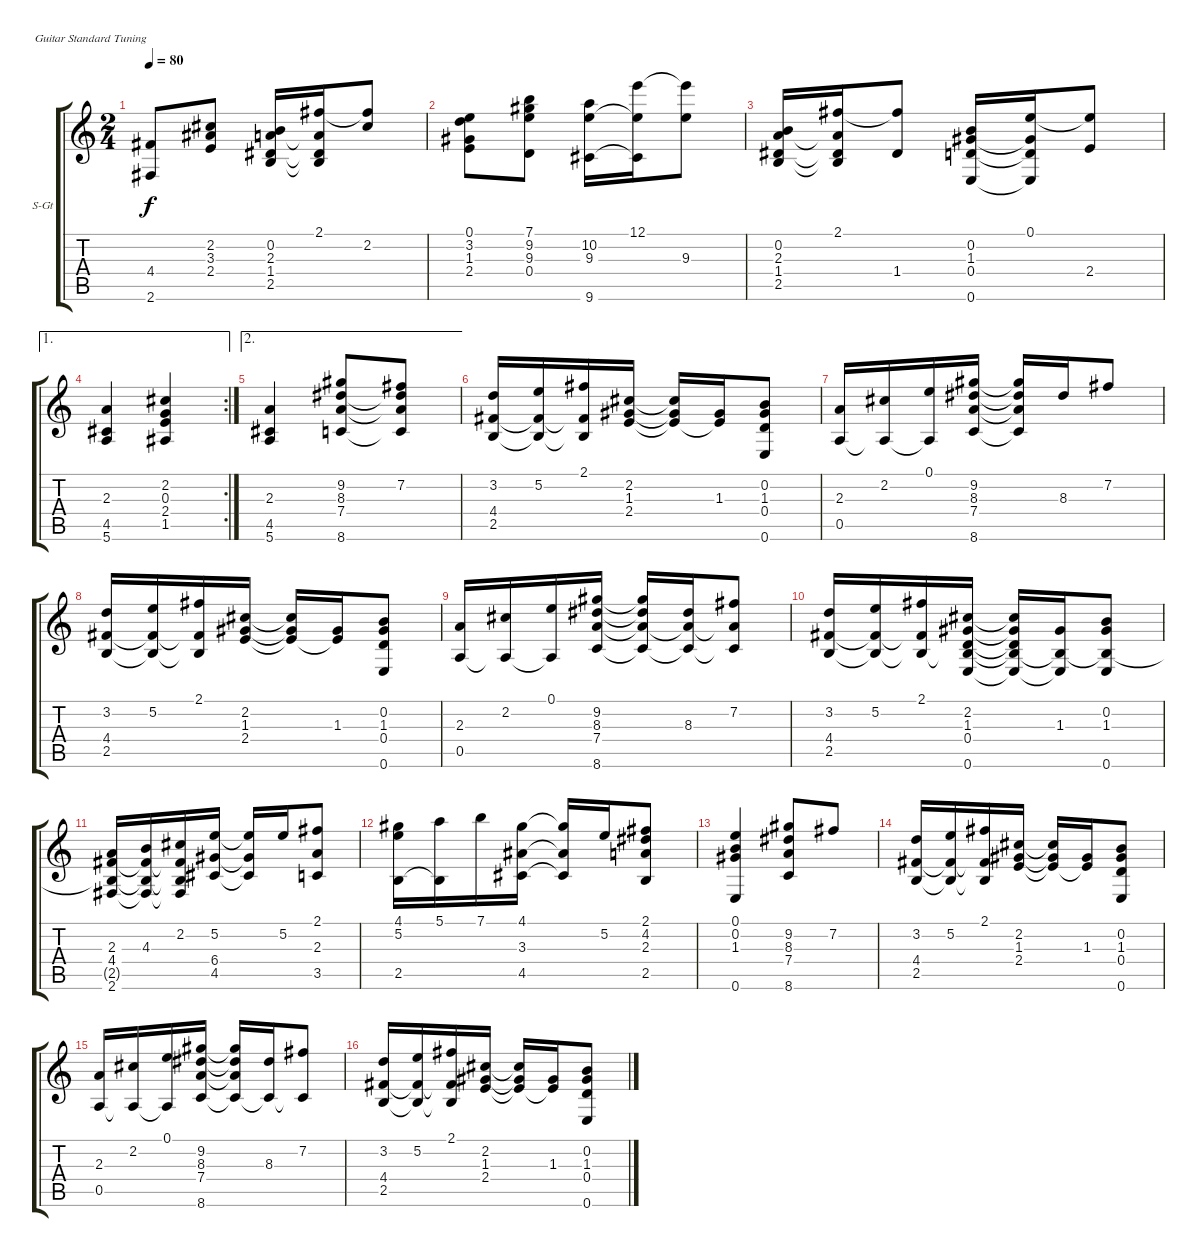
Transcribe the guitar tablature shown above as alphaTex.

\bracketExtendMode groupsimilarinstruments
\firstSystemTrackNameOrientation horizontal
\otherSystemsTrackNameOrientation horizontal
\track ("Track 1" "S-Gt") {instrument honkytonkpiano}
\staff {score tabs}
\tuning (E4 B3 G3 D3 A2 E2)
\displaytranspose 12
\ts (2 4)
\tempo 80
\clef g2
\ks c
(4.4 2.6).8{dy f} (2.2 3.3 2.4).8 (0.2 2.3 1.4 2.5).16 (2.1 2.3{t} 1.4{t} 2.5{t}).16 (2.1{t} 2.2).8 |
(0.1 3.2 1.3 2.4).8 (7.1 9.2 9.3 0.4).8 (10.2 9.3 9.6).16 (12.1 9.3{t} 9.6{t}).16 (12.1{t} 9.3).8 |
(0.2 2.3 1.4 2.5).16 (2.1 2.3{t} 1.4{t} 2.5{t}).16 (2.1{t} 1.4).8 (0.2 1.3 0.4 0.6).16 (0.1 1.3{t} 0.4{t} 0.6{t}).16 (0.1{t} 2.4).8 |
\ae 1
\rc 2
(2.3 4.5 5.6).4 (2.2 0.3 2.4 1.5).4 |
\ae 2
(2.3 4.5 5.6).4 (9.2 8.3 7.4 8.6).8 (7.2 8.3{t} 7.4{t} 8.6{t}).8 |
(3.2 4.4 2.5).16 (5.2 4.4{t} 2.5{t}).16 (2.1 4.4{t} 2.5{t}).16 (2.2 1.3 2.4).16 (2.2{t} 1.3{t} 2.4{t}).16 (1.3 2.4{t}).16 (0.2 1.3 0.4 0.6).8 |
(2.3 0.5).16 (2.2 0.5{t}).16 (0.1 0.5{t}).16 (9.2 8.3 7.4 8.6).16 (9.2{t} 8.3{t} 7.4{t} 8.6{t}).16 8.3.16 7.2.8 |
(3.2 4.4 2.5).16 (5.2 4.4{t} 2.5{t}).16 (2.1 4.4{t} 2.5{t}).16 (2.2 1.3 2.4).16 (2.2{t} 1.3{t} 2.4{t}).16 (1.3 2.4{t}).16 (0.2 1.3 0.4 0.6).8 |
(2.3 0.5).16 (2.2 0.5{t}).16 (0.1 0.5{t}).16 (9.2 8.3 7.4 8.6).16 (9.2{t} 8.3{t} 7.4{t} 8.6{t}).16 (8.3 7.4{t} 8.6{t}).16 (7.2 7.4{t} 8.6{t}).8 |
(3.2 4.4 2.5).16 (5.2 4.4{t} 2.5{t}).16 (2.1 4.4{t} 2.5{t}).16 (2.2 1.3 0.4 0.6 2.5{t}).16 (2.2{t} 1.3{t} 0.4{t} 0.6{t} 2.5{t}).16 (1.3 0.6{t} 2.5{t}).16 (0.2 1.3 0.6 2.5{t}).8 |
(2.3 4.4 2.6 2.5{t}).16 (4.3 4.4{t} 2.5{t} 2.6{t}).16 (2.2 4.4{t} 2.5{t} 2.6{t}).16 (5.2 6.4 4.5).16 (5.2{t} 6.4{t} 4.5{t}).16 5.2.16 (2.1 2.3 3.5).8 |
(4.1 5.2 2.5).16 (5.1 2.5{t}).16 7.1.16 (4.1 3.3 4.5).16 (4.1{t} 3.3{t} 4.5{t}).16 5.2.16 (2.1 4.2 2.3 2.5).8 |
(0.1 0.2 1.3 0.6).4 (9.2 8.3 7.4 8.6).8 7.2.8 |
(3.2 4.4 2.5).16 (5.2 4.4{t} 2.5{t}).16 (2.1 4.4{t} 2.5{t}).16 (2.2 1.3 2.4).16 (2.2{t} 1.3{t} 2.4{t}).16 (1.3 2.4{t}).16 (0.2 1.3 0.4 0.6).8 |
(2.3 0.5).16 (2.2 0.5{t}).16 (0.1 0.5{t}).16 (9.2 8.3 7.4 8.6).16 (9.2{t} 8.3{t} 7.4{t} 8.6{t}).16 (8.3 8.6{t}).16 (7.2 8.6{t}).8 |
(3.2 4.4 2.5).16 (5.2 4.4{t} 2.5{t}).16 (2.1 4.4{t} 2.5{t}).16 (2.2 1.3 2.4).16 (2.2{t} 1.3{t} 2.4{t}).16 (1.3 2.4{t}).16 (0.2 1.3 0.4 0.6).8
